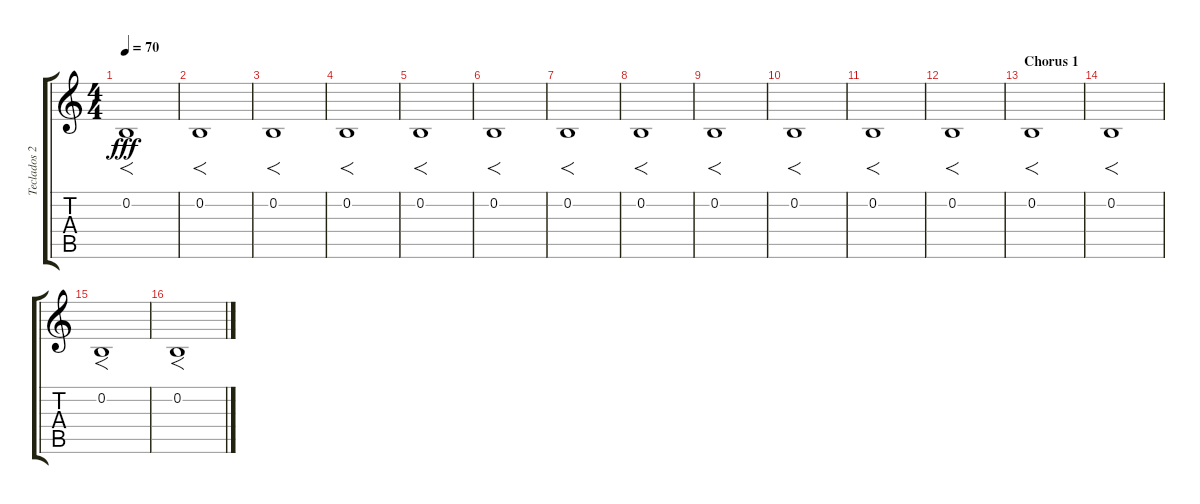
\track ("Teclados 2" "Teclados 2") {instrument pad6metallic}
\staff {score tabs}
\tuning (E4 B3 G3 D3 A2 E2) {hide}
\ts (4 4)
\tempo 70
\clef g2
\ks c
0.2.1{f dy fff} |
0.2.1{f} |
0.2.1{f} |
0.2.1{f} |
0.2.1{f} |
0.2.1{f} |
0.2.1{f} |
0.2.1{f} |
0.2.1{f} |
0.2.1{f} |
0.2.1{f} |
0.2.1{f} |
\section ("" "Chorus 1")
0.2.1{f} |
0.2.1{f} |
0.2.1{f} |
0.2.1{f}
